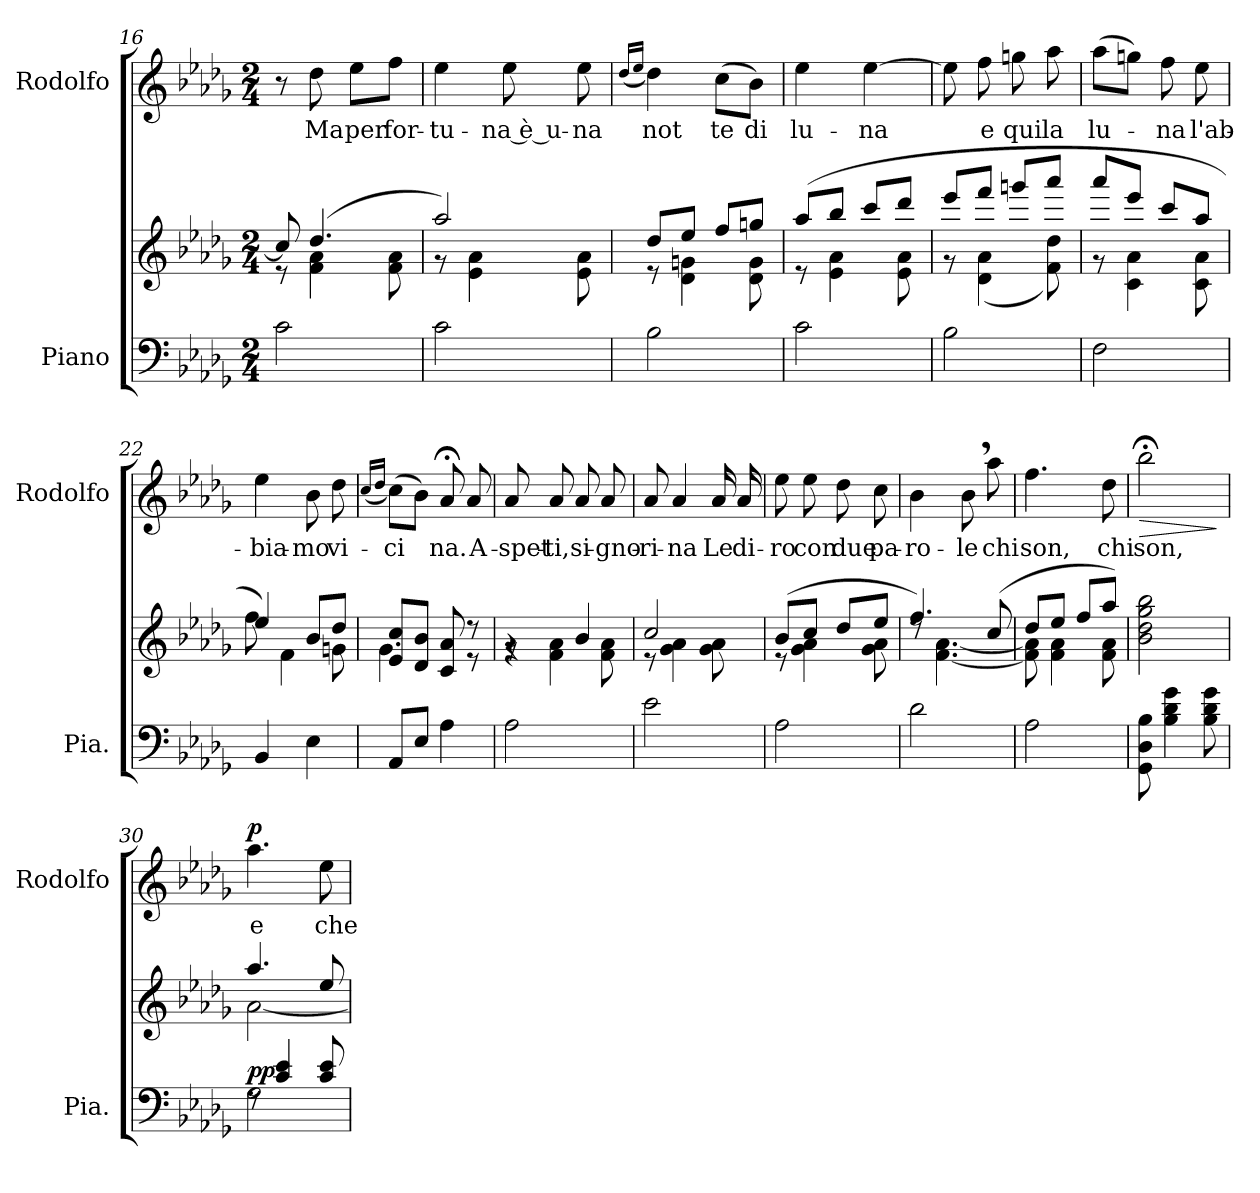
**kern	**kern	**dynam	**kern	**text	**dynam
*part2	*part2	*part2	*part1	*part1	*part1
*staff3	*staff2	*staff2/3	*staff1	*staff1	*staff1
*I"Piano	*	*	*I"Rodolfo	*	*
*I'Pia.	*	*	*I'Rodolfo	*	*
*clefF4	*clefG2	*	*clefG2	*	*
*k[b-e-a-d-g-]	*k[b-e-a-d-g-]	*	*k[b-e-a-d-g-]	*	*
*M2/4	*M2/4	*	*M2/4	*	*
=16	=16	=16	=16	=16	=16
*	*^	*	*	*	*
2c\	8cc/]	8r	.	8r	.	.
.	(4.dd-/	4f\ 4a-\	.	8dd-\	Ma	.
.	.	.	.	8ee-\L	per	.
.	.	8f\ 8a-\	.	8ff\J	for-	.
=17	=17	=17	=17	=17	=17	=17
2c\	2aa-/)	8r	.	4ee-\	-tu-	.
.	.	4e-\ 4a-\	.	.	.	.
.	.	.	.	8ee-\	-na è u-	.
.	.	8e-\ 8a-\	.	8ee-\	-na	.
!!LO:PB:g=z
=18	=18	=18	=18	=18	=18	=18
.	.	.	.	(16qdd-/LL	.	.
.	.	.	.	16qee-/JJ	.	.
2B-\	8dd-/L	8r	.	4dd-\)	not	.
.	8ee-/J	4d-\ 4gn\	.	.	.	.
.	8ff/L	.	.	(8cc\L	te	.
.	8ggn/J	8d-\ 8g\	.	8b-\J)	-di	.
=19	=19	=19	=19	=19	=19	=19
2c\	(8aa-/L	8r	.	4ee-\	lu-	.
.	8bb-/J	4e-\ 4a-\	.	.	.	.
*	*	*	*	*MM57	*	*
.	8ccc/L	.	.	[4ee-\	-na	.
.	8ddd-/J	8e-\ 8a-\	.	.	.	.
=20	=20	=20	=20	=20	=20	=20
*	*	*	*	*MM54	*	*
2B-\	8eee-/L	8r	.	8ee-\]	.	.
!	!	!	!	!	!	!LO:DY:a
.	8fff/J	(4d-\ 4a-\	.	8ff\	e	other-dynamics
.	8gggn/L	.	.	8ggn\	qui	.
.	8aaa-/J	8f\ 8dd-\)	.	8aa-\	la	.
=21	=21	=21	=21	=21	=21	=21
2F\	8aaa-/L	8r	.	(8aa-\L	lu-	.
.	8eee-/J	4c\ 4a-\	.	8ggn\J)	.	.
.	8ccc/L	.	.	8ff\	-na	.
.	8aa-/J	8c\ 8a-\	.	8ee-\	l'ab-	.
=22	=22	=22	=22	=22	=22	=22
!	!	!	!	!	!	!LO:DY:a
4BB-/	4ee-/)	8ff\	.	4ee-\	-bia-	other-dynamics
.	.	4f\	.	.	.	.
4E-\	8b-/L	.	.	8b-\	-mo	.
.	8dd-/J	8gn\	.	8dd-\	vi-	.
!!LO:LB:g=z
=23	=23	=23	=23	=23	=23	=23
*	*	*	*	*MM45	*	*
.	.	.	.	(16qcc/LL	.	.
.	.	.	.	16qdd-/JJ	.	.
8AA-/L	8e-/ 8cc/L	4.g-\	.	(8cc\L)	ci	.
8E-/J	8d-/ 8b-/J	.	.	8b-\J)	.	.
!	!	!	!	!	!	!LO:DY:a
4A-\	8c/ 8a-/	.	.	8a-;<Z/	na.	other-dynamics
.	8r	8r	.	8a-/	A-	.
=24	=24	=24	=24	=24	=24	=24
2A-\	4rg	8r	.	8a-/	-spet-	.
.	.	4f\ 4a-\	.	8a-/	-ti,	.
*	*	*	*	*MM63	*	*
!	!	!	!	!	!	!LO:DY:a
.	4b-/	.	.	8a-/	si-	other-dynamics
.	.	8f\ 8a-\	.	8a-/	-gno-	.
=25	=25	=25	=25	=25	=25	=25
2e-\	2cc/	8r	.	8a-/	-ri-	.
.	.	4g-\ 4a-\	.	4a-/	-na	.
.	.	8g-\ 8a-\	.	16a-/	Le	.
.	.	.	.	16a-/	di-	.
=26	=26	=26	=26	=26	=26	=26
2A-\	(8b-/L	8r	.	8ee-\	-ro	.
.	8cc/J	4g-\ 4a-\	.	8ee-\	con	.
.	8dd-/L	.	.	8dd-\	due	.
.	8ee-/J	8g-\ 8a-\	.	8cc\	pa-	.
=27	=27	=27	=27	=27	=27	=27
2d-\	4.ff/)	8rdd	.	4b-\	-ro-	.
.	.	[4.f\ [4.a-\	.	.	.	.
.	.	.	.	8b-,\	-le	.
.	(8cc/	.	.	8aa-\	chi	.
!!LO:LB:g=z
=28	=28	=28	=28	=28	=28	=28
!	!	!	!LO:DY:a=2	!	!	!
2A-\	8dd-/L	8f\] 8a-\]	other-dynamics	4.ff\	son,	.
.	8ee-/J	4f\ 4a-\	.	.	.	.
.	8ff/L	.	.	.	.	.
.	8aa-/J)	8f\ 8a-\	.	8dd-\	chi	.
=29	=29	=29	=29	=29	=29	=29
!	!	!	!	!	!	!LO:HP:b
*	*v	*v	*	*	*	*
8GG-\ 8D-\ 8B-\	2b-\ 2dd-\ 2gg-\ 2bb-\	.	2bb-;<\	son,	>
4B-\ 4d-\ 4g-\	.	.	.	.	.
8B-\ 8d-\ 8g-\	.	.	.	.	.
.	.	.	.	.	]
=30	=30	=30	=30	=30	=30
*	*	*	*MM63	*	*
*^	*^	*	*	*	*
!	!	!	!	!LO:DY:a=2	!	!	!LO:DY:a
8rF	2G-\	4.aa-/	[2a-\	pp	4.aa-\	e	p
4c/ 4e-/	.	.	.	.	.	.	.
8c/ 8e-/	.	8ee-/	.	.	8ee-\	che	.
*v	*v	*	*	*	*	*	*
*	*v	*v	*	*	*	*
=	=	=	=	=	=
*-	*-	*-	*-	*-	*-
